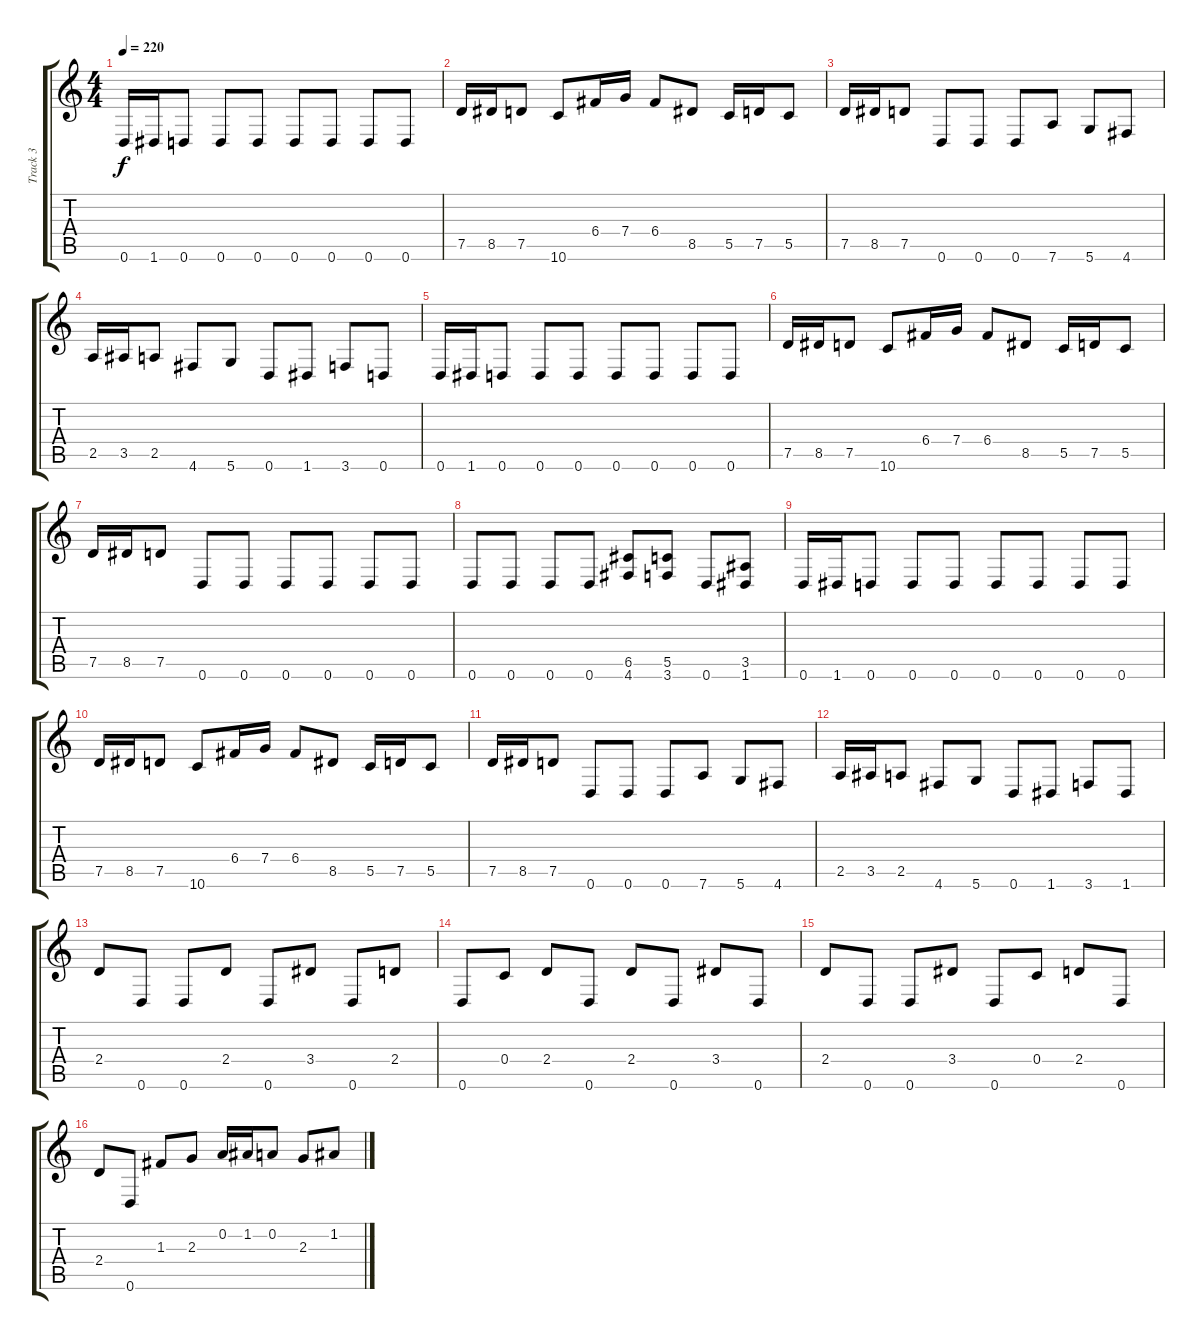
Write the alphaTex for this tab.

\track ("Track 3" "Track 3") {instrument distortionguitar}
\staff {score tabs}
\tuning (D4 A3 F3 C3 G2 D2) {hide}
\ts (4 4)
\tempo 220
\clef g2
\ks c
0.6.16{dy f} 1.6.16 0.6.8 0.6.8 0.6.8 0.6.8 0.6.8 0.6.8 0.6.8 |
7.5.16 8.5.16 7.5.8 10.6.8 6.4.16 7.4.16 6.4.8 8.5.8 5.5.16 7.5.16 5.5.8 |
7.5.16 8.5.16 7.5.8 0.6.8 0.6.8 0.6.8 7.6.8 5.6.8 4.6.8 |
2.5.16 3.5.16 2.5.8 4.6.8 5.6.8 0.6.8 1.6.8 3.6.8 0.6.8 |
0.6.16 1.6.16 0.6.8 0.6.8 0.6.8 0.6.8 0.6.8 0.6.8 0.6.8 |
7.5.16 8.5.16 7.5.8 10.6.8 6.4.16 7.4.16 6.4.8 8.5.8 5.5.16 7.5.16 5.5.8 |
7.5.16 8.5.16 7.5.8 0.6.8 0.6.8 0.6.8 0.6.8 0.6.8 0.6.8 |
0.6.8 0.6.8 0.6.8 0.6.8 (6.5 4.6).8 (5.5 3.6).8 0.6.8 (3.5 1.6).8 |
0.6.16 1.6.16 0.6.8 0.6.8 0.6.8 0.6.8 0.6.8 0.6.8 0.6.8 |
7.5.16 8.5.16 7.5.8 10.6.8 6.4.16 7.4.16 6.4.8 8.5.8 5.5.16 7.5.16 5.5.8 |
7.5.16 8.5.16 7.5.8 0.6.8 0.6.8 0.6.8 7.6.8 5.6.8 4.6.8 |
2.5.16 3.5.16 2.5.8 4.6.8 5.6.8 0.6.8 1.6.8 3.6.8 1.6.8 |
2.4.8 0.6.8 0.6.8 2.4.8 0.6.8 3.4.8 0.6.8 2.4.8 |
0.6.8 0.4.8 2.4.8 0.6.8 2.4.8 0.6.8 3.4.8 0.6.8 |
2.4.8 0.6.8 0.6.8 3.4.8 0.6.8 0.4.8 2.4.8 0.6.8 |
2.4.8 0.6.8 1.3.8 2.3.8 0.2.16 1.2.16 0.2.8 2.3.8 1.2.8
